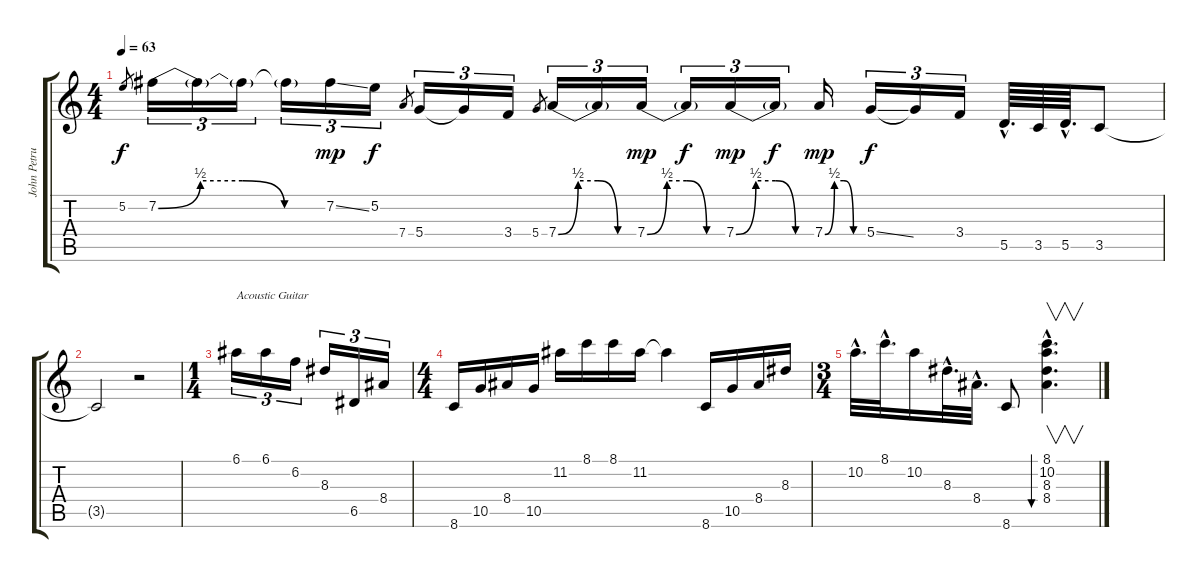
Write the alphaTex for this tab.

\track ("John Petrucci - 6 Strings Guitar" "John Petru") {instrument distortionguitar}
\staff {score tabs}
\tuning (E4 B3 G3 D3 A2 E2) {hide}
\ts (4 4)
\tempo 63
\clef g2
\ks c
5.2.8{gr dy f} 7.2{be (custom 0 0 15 2 30 2 45 0 60 0)}.16{tu (3 2)} 7.2{t}.16{tu (3 2)} 7.2{t}.16{tu (3 2)} 7.2{t}.16{tu (3 2)} 7.2{ss}.16{tu (3 2) dy mp} 5.2.16{tu (3 2) dy f} 7.4.8{gr} 5.4.16{tu (3 2)} 5.4{t}.16{tu (3 2)} 3.4.16{tu (3 2)} 5.4.8{gr} 7.4{be (custom 0 0 15 2 30 2 45 0 60 0)}.16{tu (3 2)} 7.4{t}.16{tu (3 2)} 7.4{be (custom 0 0 15 2 30 2 45 0 60 0)}.16{tu (3 2) dy mp} 7.4{t}.16{tu (3 2) dy f} 7.4{be (custom 0 0 15 2 30 2 45 0 60 0)}.16{tu (3 2) dy mp} 7.4{t}.16{tu (3 2) dy f} 7.4{be (custom 0 0 15 2 30 2 45 0 60 0)}.16{dy mp} 5.4{ss}.16{tu (3 2) dy f} 5.4{t}.16{tu (3 2)} 3.4.16{tu (3 2)} 5.5{hac}.64{d} 3.5.64 5.5{hac}.64{d} 3.5.8 |
3.5{t}.2 r.2 |
\ts (1 4)
6.1.16{tu (3 2) txt "Acoustic Guitar" instrument acousticguitarsteel} 6.1.16{tu (3 2)} 6.2.16{tu (3 2)} 8.3.16{tu (3 2)} 6.5.16{tu (3 2)} 8.4.16{tu (3 2)} |
\ts (4 4)
8.6.16 10.5.16 8.4.16 10.5.16 11.2.16 8.1.16 8.1.16 11.2.16 11.2{t}.4 8.6.16 10.5.16 8.4.16 8.3.16 |
\ts (3 4)
10.2{hac}.32{d} 8.1{hac}.32{d} 10.2.16 8.3{hac}.32{d} 8.4{hac}.32{d} 8.6.8 (8.1{hac} 10.2{hac} 8.3{hac} 8.4{hac}).4{v d bu 240}
